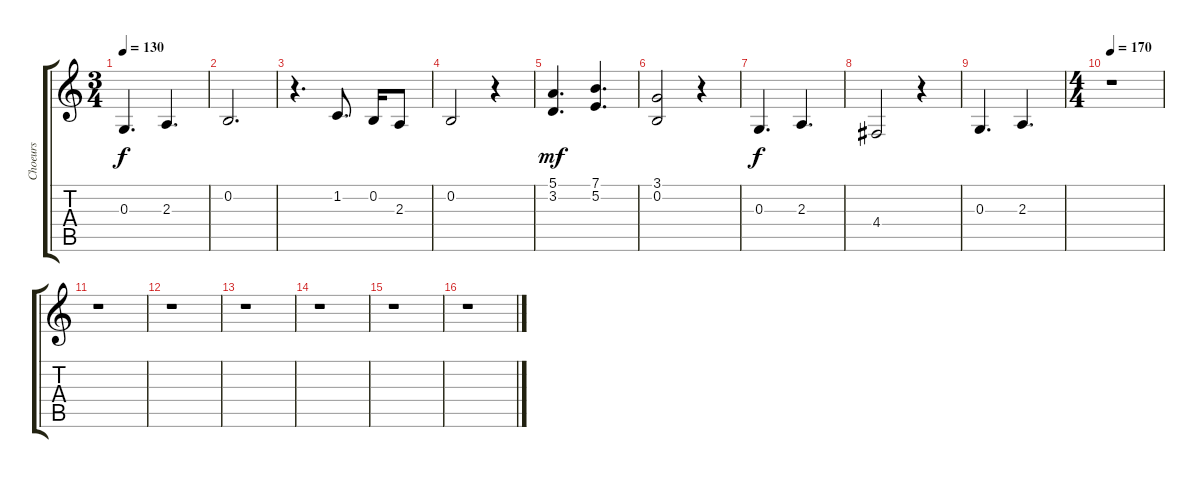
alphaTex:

\track ("Choeurs" "Choeurs") {instrument choiraahs}
\staff {score tabs}
\tuning (E4 B3 G3 D3 A2 E2) {hide}
\ts (3 4)
\tempo 130
\clef g2
\ks c
0.3.4{d dy f} 2.3.4{d} |
0.2.2{d} |
r.4{d} 1.2.8{d} 0.2.16 2.3.8 |
0.2.2 r.4 |
(5.1 3.2).4{d dy mf} (7.1 5.2).4{d} |
(3.1 0.2).2 r.4 |
0.3.4{d dy f} 2.3.4{d} |
4.4.2 r.4 |
0.3.4{d} 2.3.4{d} |
\ts (4 4)
\tempo 170
r.1 |
r.1 |
r.1 |
r.1 |
r.1 |
r.1 |
r.1
